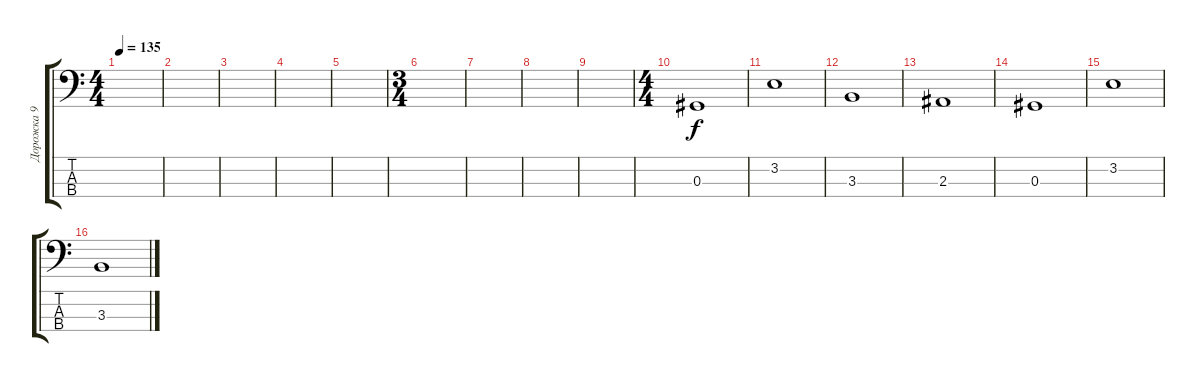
\track ("Дорожка 9" "Дорожка 9") {instrument electricbassfinger}
\staff {score tabs}
\tuning (Gb2 Db2 Ab1 Db1) {hide}
\ts (4 4)
\tempo 135
\clef f4
\ks c
|
|
|
|
|
\ts (3 4)
|
|
|
|
\ts (4 4)
0.3.1 |
3.2.1 |
3.3.1 |
2.3.1 |
0.3.1 |
3.2.1 |
3.3.1
